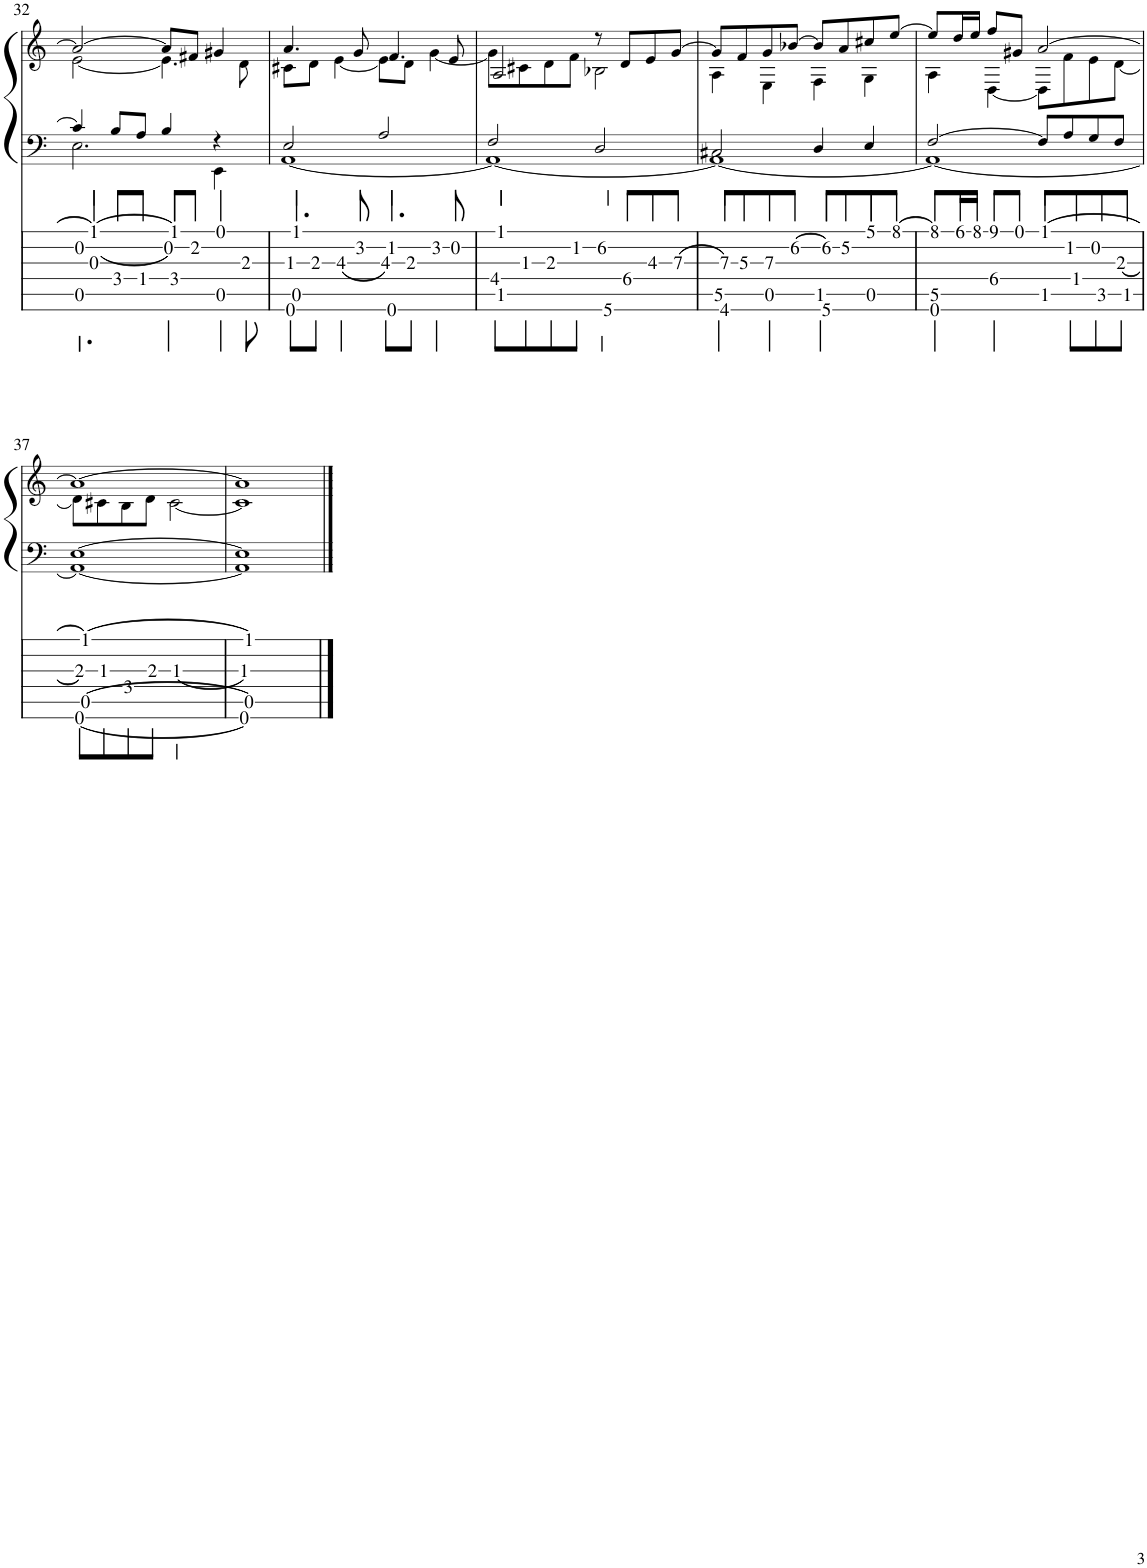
**kern	**kern	**kern
*part2	*part1	*part1
*staff3	*staff2	*staff1
*I"G#3 E3 C3 G#2 E2 A1	*I"Klavier	*
!!LO:PB:g=z
*	*clefF4	*clefG2
*k[]	*k[]	*k[]
*M4/4	*M4/4	*M4/4
=32	=32	=32
*^	*^	*^
*	*^	*	*	*	*
*	*	*^	*	*	*	*
2A/_	[2E\	4C/	2.EE\	4c/]	2.E\	2a/_	[2e\
.	.	8BB/L	.	8B/L	.	.	.
.	.	8AA/J	.	8A/J	.	.	.
8A/L]	4E\]	4BB/	.	4B/	.	8a/L]	4.e\]
8F#/J	.	.	.	.	.	8f#X/J	.
4G#/	8r	4r	4EE\	4r	4EE\	4g#X/	.
.	8D\	.	.	.	.	.	8d\
=33	=33	=33	=33	=33	=33	=33	=33
4.A/	8C#\L	2EE/	1AAA	2E/	[1AA	4.a/	8c#X\L
.	8D\J	.	.	.	.	.	8d\J
.	[4E\	.	.	.	.	.	[4e\
8G/	.	.	.	.	.	8g/	.
4.F/	8E\L]	2AAA/	.	2A/	.	4.f/	8e\L]
.	8D\J	.	.	.	.	.	8d\J
.	4G\	.	.	.	.	.	[4g\
8E/	.	.	.	.	.	8e/	.
=34	=34	=34	=34	=34	=34	=34	=34
2A/	8C\L	2FF/	1r	2F/	1AA_	2A/	8g\L]
.	8C#\	.	.	.	.	.	8c#X\
.	8D\	.	.	.	.	.	8d\
.	8F\J	.	.	.	.	.	8f\J
8r	2B-\	2DD/	.	2D/	.	8r	2B-X\
8D/L	.	.	.	.	.	8d/L	.
8E/	.	.	.	.	.	8e/	.
[8G/J	.	.	.	.	.	[8g/J	.
=35	=35	=35	=35	=35	=35	=35	=35
8G/L]	4AA\	2CC#/	1r	2C#X/	1AA_	8g/L]	4A\
8F/	.	.	.	.	.	8f/	.
8G/	4EE\	.	.	.	.	8g/	4E\
[8B-/J	.	.	.	.	.	[8b-X/J	.
8B-/L]	4FF\	4DD/	.	4D/	.	8b-/L]	4F\
8A/	.	.	.	.	.	8a/	.
8c#/	4r	4EE/	.	4E/	.	8cc#X/	4G\
[8e/J	.	.	.	.	.	[8ee/J	.
=36	=36	=36	=36	=36	=36	=36	=36
8e/L]	4AA\	2r	1AAA	[2F/	1AA_	8ee/L]	4A\
16d/L	.	.	.	.	.	16dd/L	.
16e/JJ	.	.	.	.	.	16ee/JJ	.
8f/L	4D\	.	.	.	.	8ff/L	[4D\
8G#/J	.	.	.	.	.	8g#X/J	.
[2A/	8ryy	8FF/L	.	8F/L]	.	[2a/	8D\L]
.	8F\L	8AA/	.	8A/	.	.	8f\
.	8E\	8GG/	.	8G/	.	.	8e\
.	[8D\J	8FF/J	.	8F/J	.	.	[8d\J
!!LO:LB:g=z	!!
=37	=37	=37	=37	=37	=37	=37	=37
1A_	8D\L]	[1EE	[1AAA	[1E	1AA_	1a_	8d\L]
.	8C#\	.	.	.	.	.	8c#X\
.	8BB\	.	.	.	.	.	8B\
.	8D\J	.	.	.	.	.	8d\J
.	[2C#\	.	.	.	.	.	[2c#\
=38	=38	=38	=38	=38	=38	=38	=38
1A]	1C#]	1EE]	1AAA]	1E]	1AA]	1a]	1c#]
*v	*v	*v	*v	*	*	*	*
*	*v	*v	*	*
*	*	*v	*v
==	==	==
*-	*-	*-
